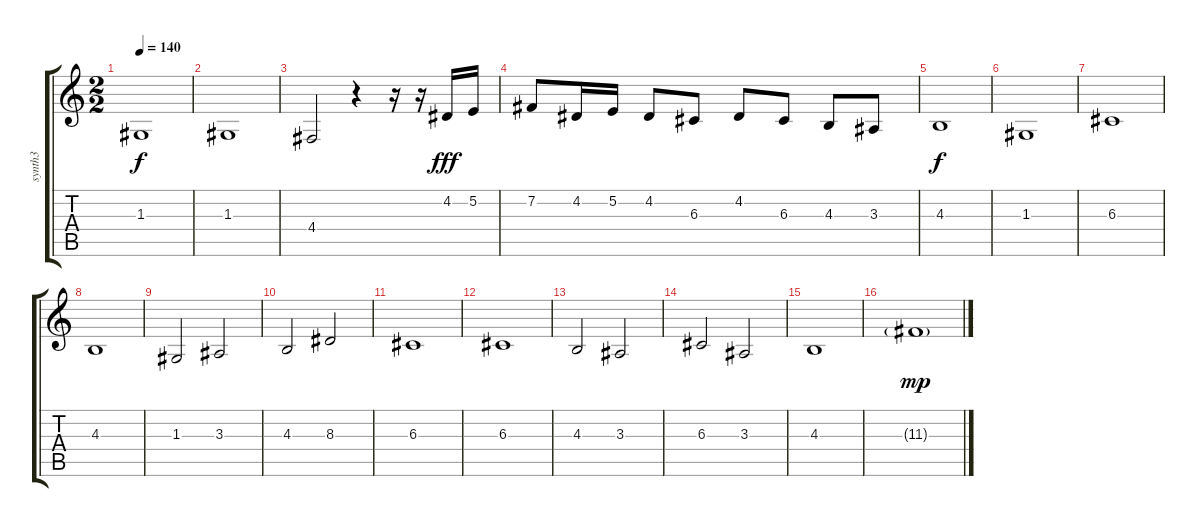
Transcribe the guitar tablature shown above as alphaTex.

\track ("synth3" "synth3") {instrument pad8sweep}
\staff {score tabs}
\tuning (E4 B3 G3 D3 A2 E2) {hide}
\ts (2 2)
\tempo 140
\clef g2
\ks c
1.3.1{dy f} |
1.3.1 |
4.4.2 r.4 r.16 r.16 4.2.16{dy fff} 5.2.16 |
7.2.8 4.2.16 5.2.16 4.2.8 6.3.8 4.2.8 6.3.8 4.3.8 3.3.8 |
4.3.1{dy f} |
1.3.1 |
6.3.1 |
4.3.1 |
1.3.2 3.3.2 |
4.3.2 8.3.2 |
6.3.1 |
6.3.1 |
4.3.2 3.3.2 |
6.3.2 3.3.2 |
4.3.1 |
11.3{g}.1{dy mp}
